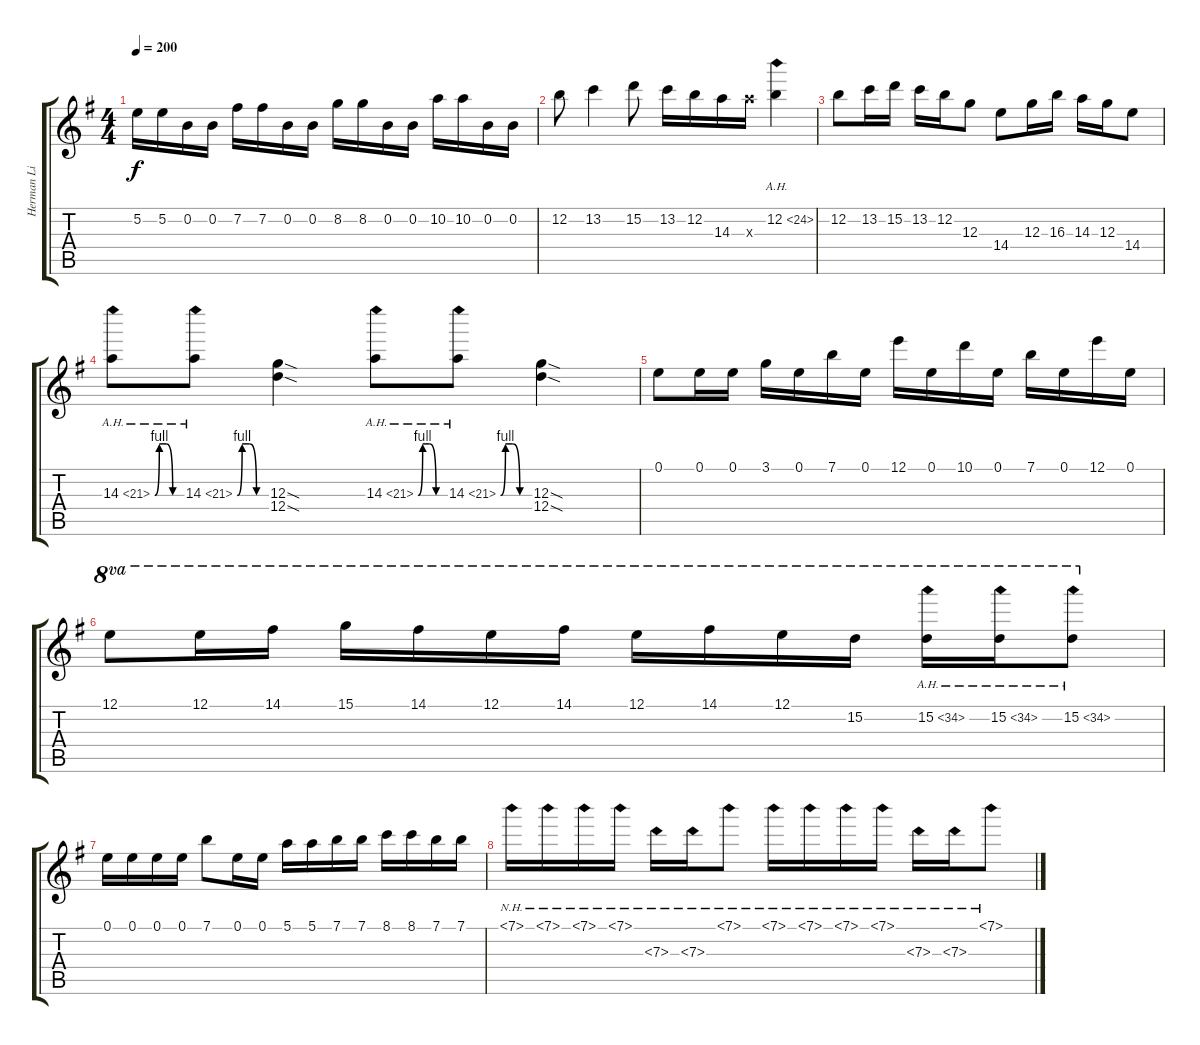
\track ("Herman Li" "Herman Li") {instrument distortionguitar}
\staff {score tabs}
\tuning (E4 B3 G3 D3 A2 E2) {hide}
\ts (4 4)
\tempo 200
\clef g2
\ks g
5.2.16{dy f} 5.2.16 0.2.16 0.2.16 7.2.16 7.2.16 0.2.16 0.2.16 8.2.16 8.2.16 0.2.16 0.2.16 10.2.16 10.2.16 0.2.16 0.2.16 |
12.2.8 13.2.4 15.2.8 13.2.16 12.2.16 14.3.16 14.3{x}.16 12.2{ah 12}.4 |
12.2.8 13.2.16 15.2.16 13.2.16 12.2.16 12.3.8 14.4.8 12.3.16 16.3.16 14.3.16 12.3.16 14.4.8 |
14.3{be (custom 0 0 10 4 25 4 40 0 60 0) ah 7}.8 14.3{be (custom 0 0 10 4 25 4 40 0 60 0) ah 7}.8 (12.3{sod} 12.4{sod}).4 14.3{be (custom 0 0 10 4 25 4 40 0 60 0) ah 7}.8 14.3{be (custom 0 0 10 4 25 4 40 0 60 0) ah 7}.8 (12.3{sod} 12.4{sod}).4 |
0.1.8 0.1.16 0.1.16 3.1.16 0.1.16 7.1.16 0.1.16 12.1.16 0.1.16 10.1.16 0.1.16 7.1.16 0.1.16 12.1.16 0.1.16 |
12.1.8{ot 8va} 12.1.16{ot 8va} 14.1.16{ot 8va} 15.1.16{ot 8va} 14.1.16{ot 8va} 12.1.16{ot 8va} 14.1.16{ot 8va} 12.1.16{ot 8va} 14.1.16{ot 8va} 12.1.16{ot 8va} 15.2.16{ot 8va} 15.2{ah 19}.16{ot 8va} 15.2{ah 19}.16{ot 8va} 15.2{ah 19}.8{ot 8va} |
0.1.16 0.1.16 0.1.16 0.1.16 7.1.8 0.1.16 0.1.16 5.1.16 5.1.16 7.1.16 7.1.16 8.1.16 8.1.16 7.1.16 7.1.16 |
7.1{nh}.16 7.1{nh}.16 7.1{nh}.16 7.1{nh}.16 7.3{nh}.16 7.3{nh}.16 7.1{nh}.8 7.1{nh}.16 7.1{nh}.16 7.1{nh}.16 7.1{nh}.16 7.3{nh}.16 7.3{nh}.16 7.1{nh}.8
